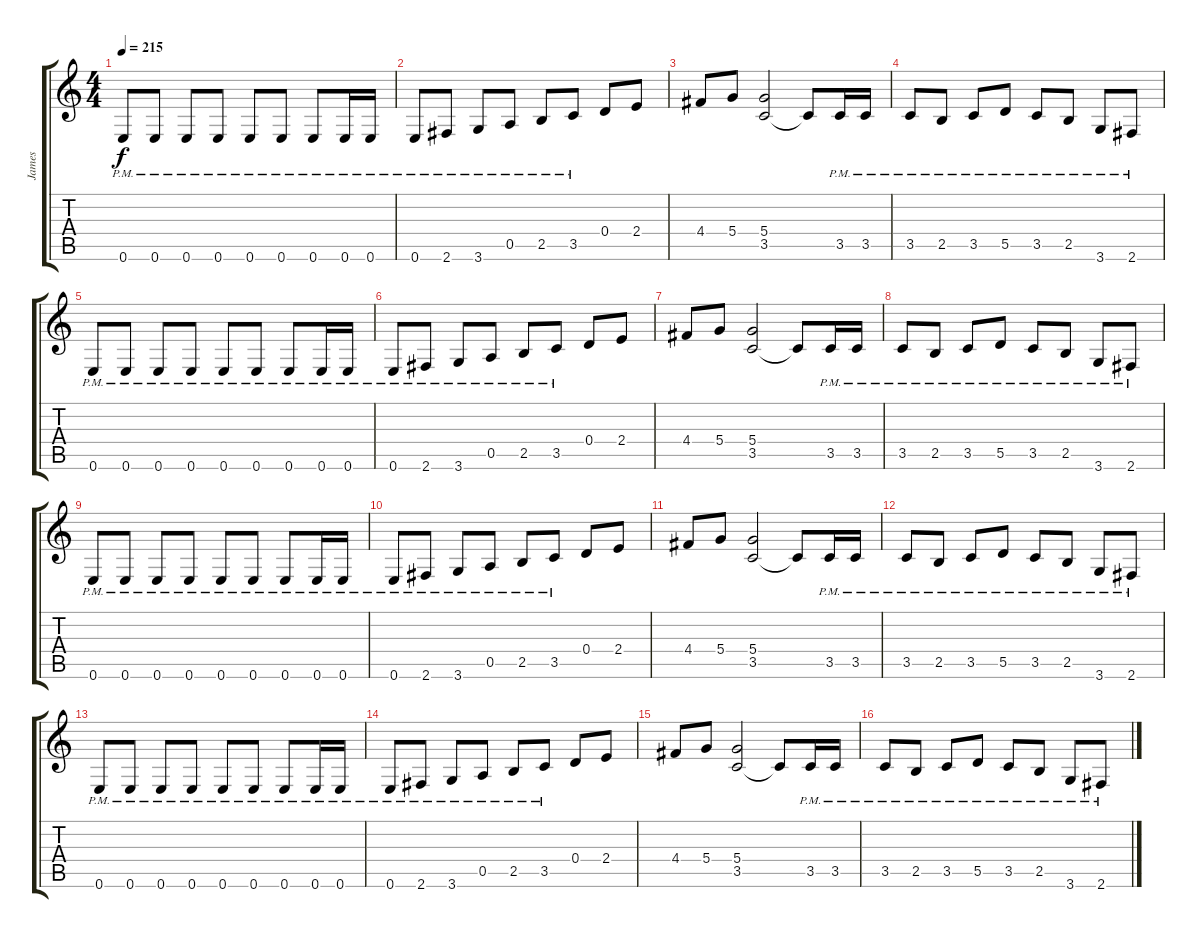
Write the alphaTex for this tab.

\track ("James" "James") {instrument overdrivenguitar}
\staff {score tabs}
\tuning (E4 B3 G3 D3 A2 E2) {hide}
\ts (4 4)
\tempo 215
\clef g2
\ks c
0.6{pm}.8{dy f} 0.6{pm}.8 0.6{pm}.8 0.6{pm}.8 0.6{pm}.8 0.6{pm}.8 0.6{pm}.8 0.6{pm}.16 0.6{pm}.16 |
0.6{pm}.8 2.6{pm}.8 3.6{pm}.8 0.5{pm}.8 2.5{pm}.8 3.5{pm}.8 0.4.8 2.4.8 |
4.4.8 5.4.8 (5.4 3.5).2 3.5{t}.8 3.5{pm}.16 3.5{pm}.16 |
3.5{pm}.8 2.5{pm}.8 3.5{pm}.8 5.5{pm}.8 3.5{pm}.8 2.5{pm}.8 3.6{pm}.8 2.6{pm}.8 |
0.6{pm}.8 0.6{pm}.8 0.6{pm}.8 0.6{pm}.8 0.6{pm}.8 0.6{pm}.8 0.6{pm}.8 0.6{pm}.16 0.6{pm}.16 |
0.6{pm}.8 2.6{pm}.8 3.6{pm}.8 0.5{pm}.8 2.5{pm}.8 3.5{pm}.8 0.4.8 2.4.8 |
4.4.8 5.4.8 (5.4 3.5).2 3.5{t}.8 3.5{pm}.16 3.5{pm}.16 |
3.5{pm}.8 2.5{pm}.8 3.5{pm}.8 5.5{pm}.8 3.5{pm}.8 2.5{pm}.8 3.6{pm}.8 2.6{pm}.8 |
0.6{pm}.8 0.6{pm}.8 0.6{pm}.8 0.6{pm}.8 0.6{pm}.8 0.6{pm}.8 0.6{pm}.8 0.6{pm}.16 0.6{pm}.16 |
0.6{pm}.8 2.6{pm}.8 3.6{pm}.8 0.5{pm}.8 2.5{pm}.8 3.5{pm}.8 0.4.8 2.4.8 |
4.4.8 5.4.8 (5.4 3.5).2 3.5{t}.8 3.5{pm}.16 3.5{pm}.16 |
3.5{pm}.8 2.5{pm}.8 3.5{pm}.8 5.5{pm}.8 3.5{pm}.8 2.5{pm}.8 3.6{pm}.8 2.6{pm}.8 |
0.6{pm}.8 0.6{pm}.8 0.6{pm}.8 0.6{pm}.8 0.6{pm}.8 0.6{pm}.8 0.6{pm}.8 0.6{pm}.16 0.6{pm}.16 |
0.6{pm}.8 2.6{pm}.8 3.6{pm}.8 0.5{pm}.8 2.5{pm}.8 3.5{pm}.8 0.4.8 2.4.8 |
4.4.8 5.4.8 (5.4 3.5).2 3.5{t}.8 3.5{pm}.16 3.5{pm}.16 |
3.5{pm}.8 2.5{pm}.8 3.5{pm}.8 5.5{pm}.8 3.5{pm}.8 2.5{pm}.8 3.6{pm}.8 2.6{pm}.8
